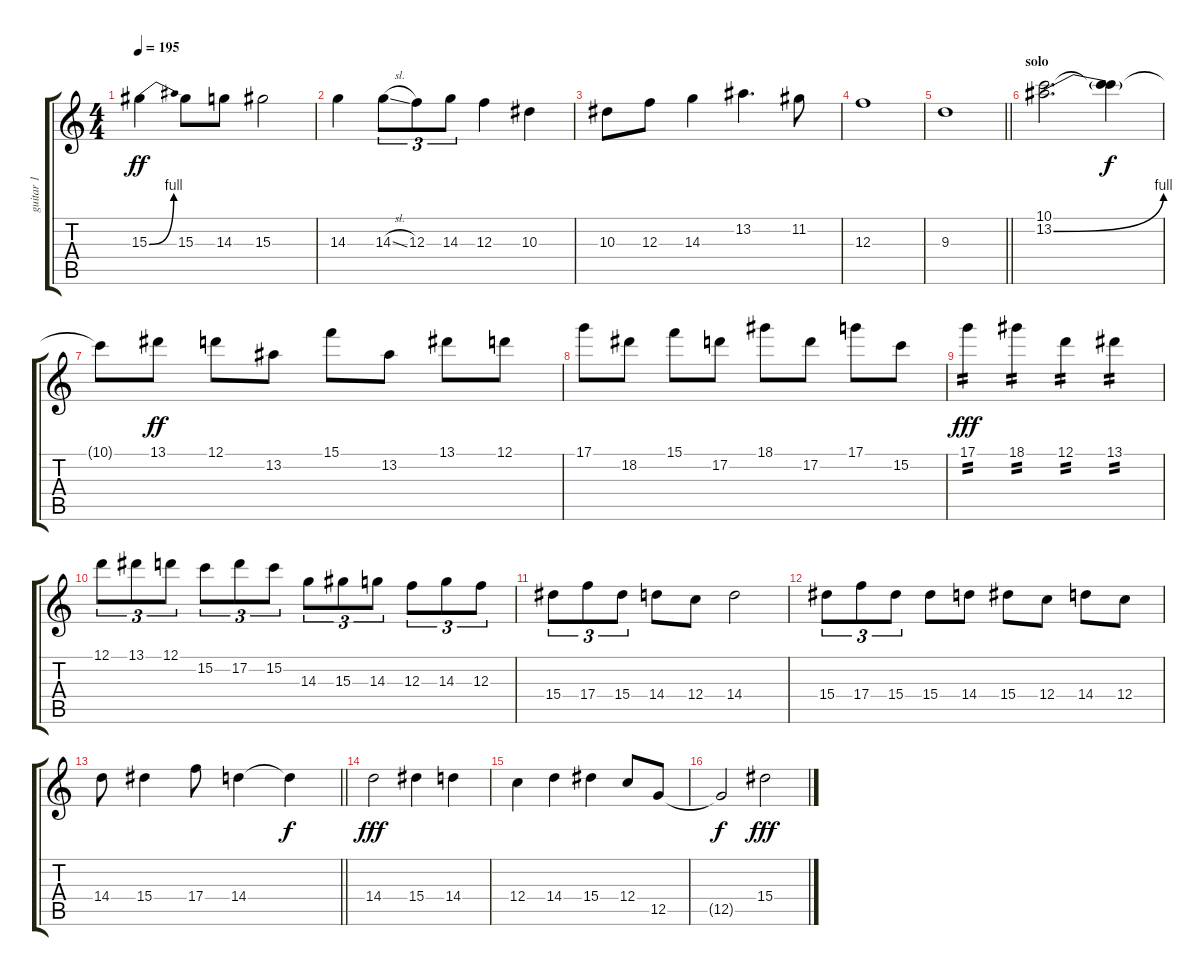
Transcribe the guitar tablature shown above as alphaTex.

\track ("guitar 1" "guitar 1") {instrument distortionguitar}
\staff {score tabs}
\tuning (D4 A3 F3 C3 G2 C2) {hide}
\ts (4 4)
\tempo 195
\clef g2
\ks c
15.3{be (bend 0 0 60 4)}.4{dy ff} 15.3.8 14.3.8 15.3.2 |
14.3.4 14.3{sl}.8{tu (3 2)} 12.3.8{tu (3 2)} 14.3.8{tu (3 2)} 12.3.4 10.3.4 |
10.3.8 12.3.8 14.3.4 13.2.4{d} 11.2.8 |
12.3.1 |
\barLineRight lightlight
9.3.1 |
\section ("" "solo")
(10.1 13.2{be (bend 0 0 60 4)}).2{d volume 16} (10.1{t} 13.2{t}).4{dy f} |
10.1{t}.8 13.1.8{dy ff} 12.1.8 13.2.8 15.1.8 13.2.8 13.1.8 12.1.8 |
17.1.8 18.2.8 15.1.8 17.2.8 18.1.8 17.2.8 17.1.8 15.2.8 |
17.1.4{tp 2 dy fff} 18.1.4{tp 2} 12.1.4{tp 2} 13.1.4{tp 2} |
12.1.8{tu (3 2)} 13.1.8{tu (3 2)} 12.1.8{tu (3 2)} 15.2.8{tu (3 2)} 17.2.8{tu (3 2)} 15.2.8{tu (3 2)} 14.3.8{tu (3 2)} 15.3.8{tu (3 2)} 14.3.8{tu (3 2)} 12.3.8{tu (3 2)} 14.3.8{tu (3 2)} 12.3.8{tu (3 2)} |
15.4.8{tu (3 2)} 17.4.8{tu (3 2)} 15.4.8{tu (3 2)} 14.4.8 12.4.8 14.4.2 |
15.4.8{tu (3 2)} 17.4.8{tu (3 2)} 15.4.8{tu (3 2)} 15.4.8 14.4.8 15.4.8 12.4.8 14.4.8 12.4.8 |
\barLineRight lightlight
14.4.8 15.4.4 17.4.8 14.4.4 14.4{t}.4{dy f} |
14.4.2{dy fff} 15.4.4 14.4.4 |
12.4.4 14.4.4 15.4.4 12.4.8 12.5.8 |
12.5{t}.2{dy f} 15.4.2{dy fff}
